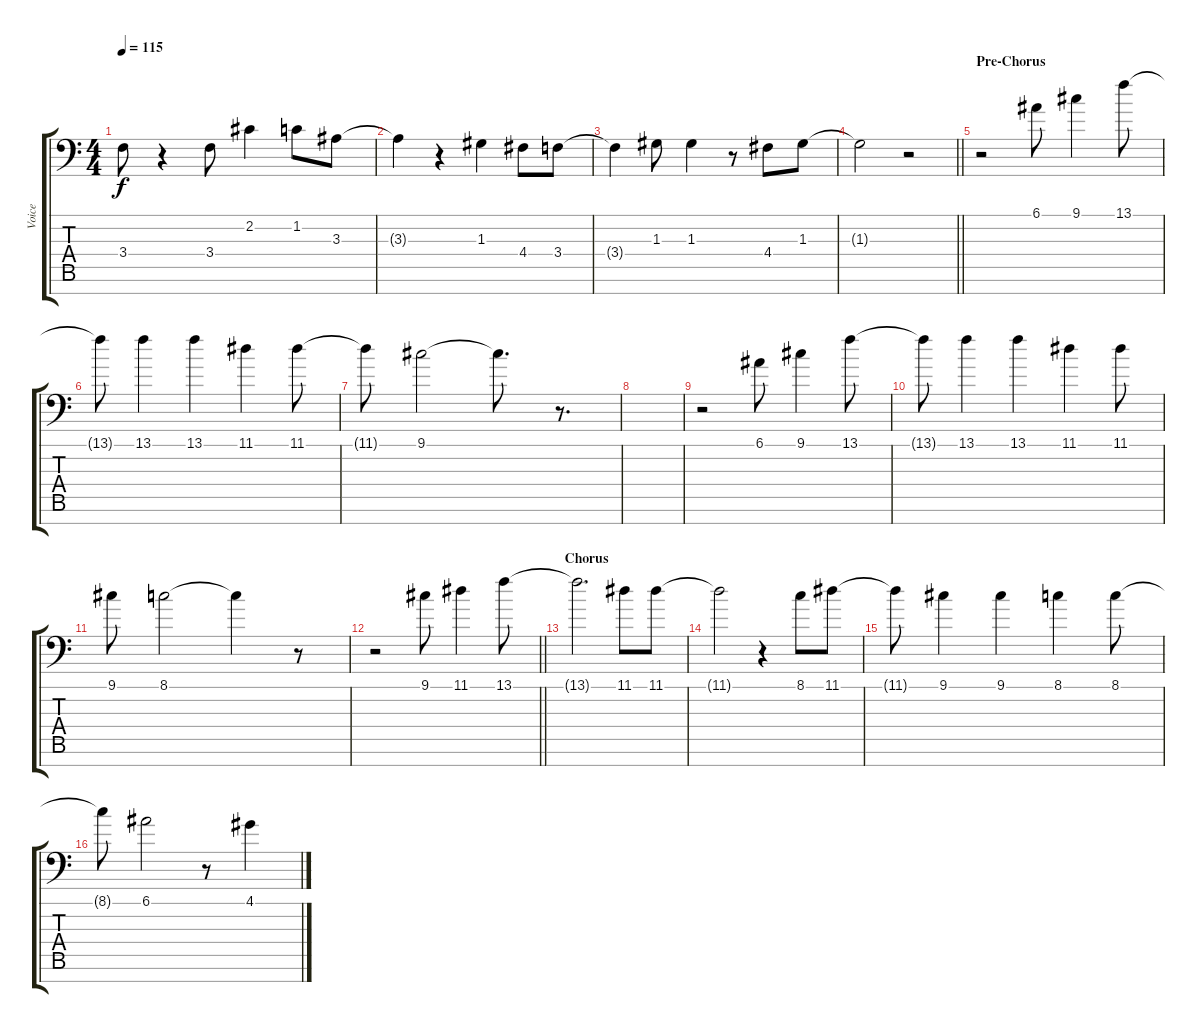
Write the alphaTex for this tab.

\track ("Voice" "Voice") {instrument frenchhorn}
\staff {score tabs}
\tuning (E4 B3 G3 D3 A2 E2 C-1) {hide}
\ts (4 4)
\tempo 115
\clef f4
\ks c
3.4{t}.8{dy f} r.4 3.4.8 2.2.4 1.2.8 3.3.8 |
3.3{t}.4 r.4 1.3.4 4.4.8 3.4.8 |
3.4{t}.4 1.3.8 1.3.4 r.8 4.4.8 1.3.8 |
\barLineRight lightlight
1.3{t}.2 r.2 |
\section ("" "Pre-Chorus")
r.2 6.1.8 9.1.4 13.1.8 |
13.1{t}.8 13.1.4 13.1.4 11.1.4 11.1.8 |
11.1{t}.8 9.1.2 9.1{t}.8{d} r.8{d} |
|
r.2 6.1.8 9.1.4 13.1.8 |
13.1{t}.8 13.1.4 13.1.4 11.1.4 11.1.8 |
9.1.8 8.1.2 8.1{t}.4 r.8 |
\barLineRight lightlight
r.2 9.1.8 11.1.4 13.1.8 |
\section ("" "Chorus")
13.1{t}.2{d} 11.1.8 11.1.8 |
11.1{t}.2 r.4 8.1.8 11.1.8 |
11.1{t}.8 9.1.4 9.1.4 8.1.4 8.1.8 |
8.1{t}.8 6.1.2 r.8 4.1.4
